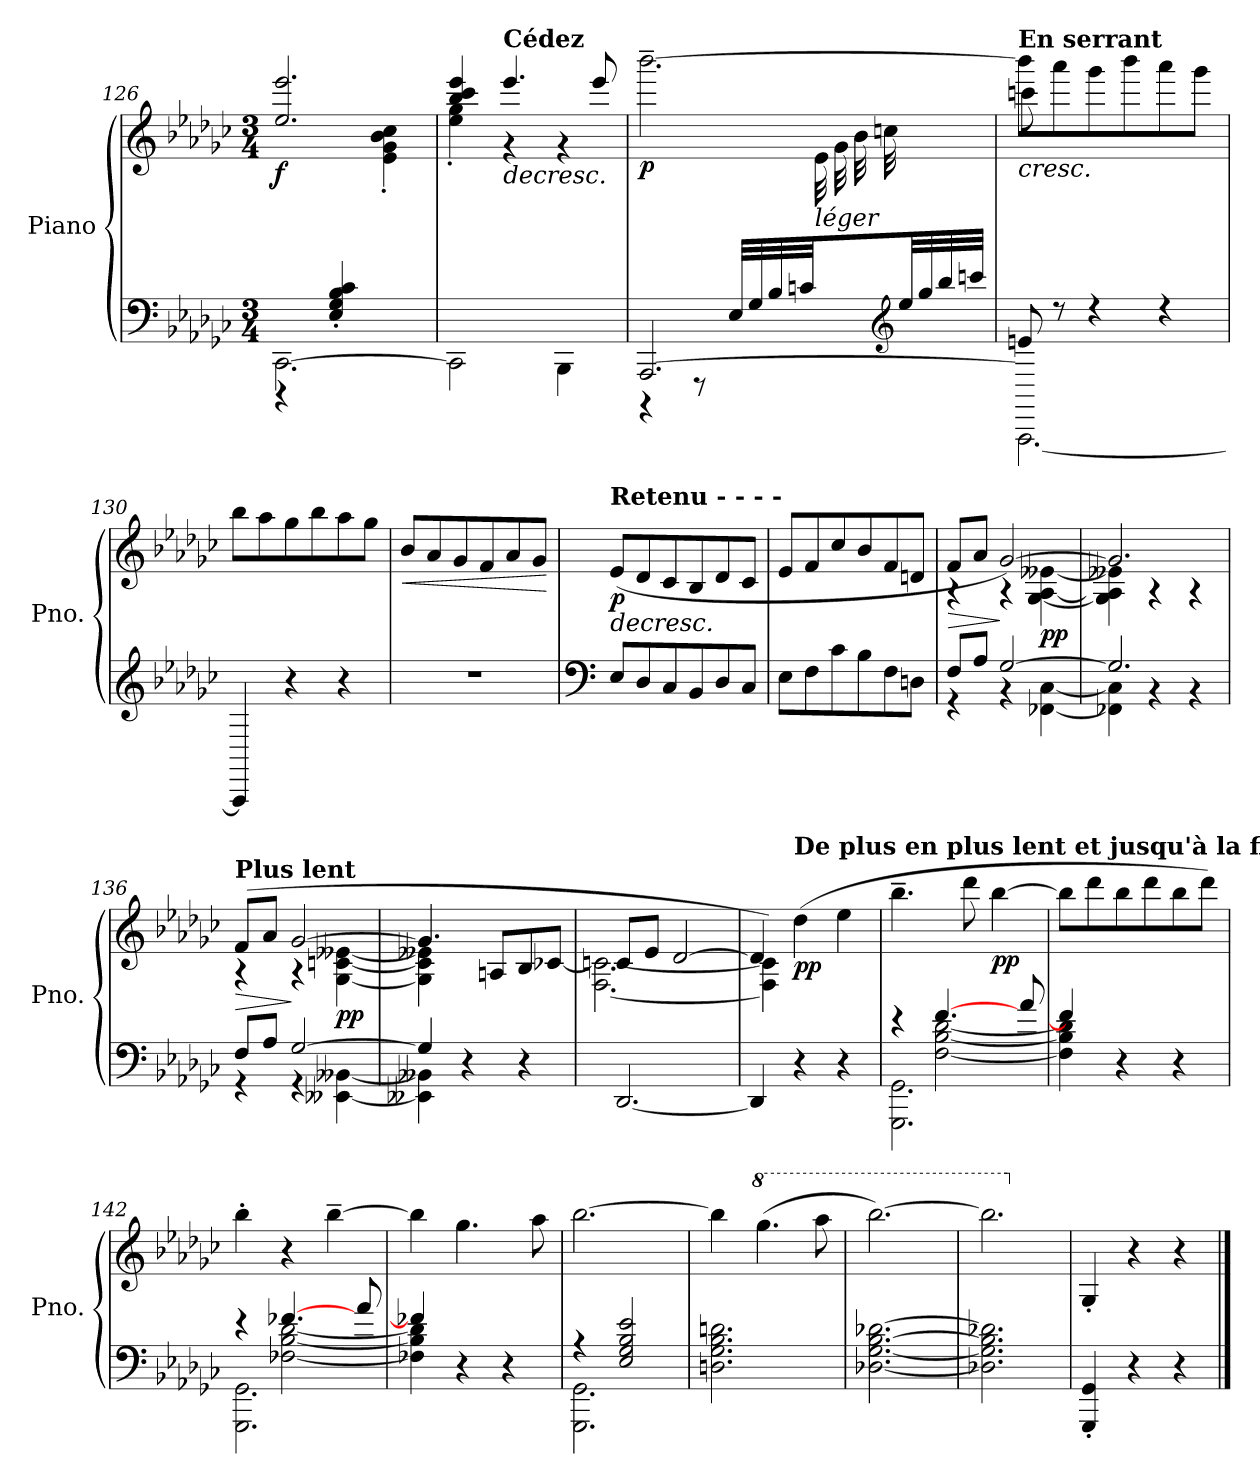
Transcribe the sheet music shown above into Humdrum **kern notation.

**kern	**kern	**dynam
*part1	*part1	*part1
*staff2	*staff1	*staff1/2
*I"Piano	*	*
*I'Pno.	*	*
*clefF4	*clefG2	*
*k[b-e-a-d-g-c-]	*k[b-e-a-d-g-c-]	*
*M3/4	*M3/4	*
=126	=126	=126
*^	*^	*
!	!	!	!	!LO:DY:b
[2.CC-\	4r	2.ee-/ 2.eee-/	2ryy	f
.	(>4E-/' 4G-/' 4B-/' 4c-/'	.	.	.
.	4ryy	.	4e-\' 4g-\' 4b-\' 4cc-\'	.
*v	*v	*	*	*
=127	=127	=127	=127
2CC-\]	4bb-/ 4ccc-/ 4eee-/	4ee-\' 4gg-\')	.
!	!LO:TX:a:B:t=Cédez	!	!
!	!	!	!LO:HP:b
.	4.eee-/	4r	>
4BBB-\	.	4r	.
.	8eee-/	.	.
!!LO:LB:g=z	!!
=128	=128	=128	=128
*^	*	*	*
!	!	!	!	!LO:DY:b
[2.AAA-/	4r	[2.bbb-~\	2ryy	p
.	8r	.	.	.
.	32E-/LLL	.	.	.
.	32G-/	.	.	.
.	32B-/	.	.	.
.	32cn/	.	.	.
!	!LO:TX:i:t=léger	!	!	!
.	8ryy	.	32e-\	.
.	.	.	32g-\	.
.	.	.	32b-\	.
.	.	.	32ccn\	.
*clefG2	*	*	*	*
.	32ee-/	.	8ryy	.
.	32gg-/	.	.	.
.	32bb-/	.	.	.
.	32cccn/JJJ	.	.	.
=129	=129	=129	=129	=129
!	!	!LO:TX:a:B:t=En  serrant	!	!
!	!	!	!	!LO:HP:b
8en/	2.AAA-\_	8bbb-\L]	8cccn\	<
8r	.	8aaa-\	2ryy	.
4r	.	8ggg-\	.	.
.	.	8bbb-\	.	.
4r	.	8aaa-\	.	.
.	.	8ggg-\J	8ryy	.
*v	*v	*	*	*
*	*v	*v	*
=130	=130	=130
4AAA-/]	8bb-\L	.
.	8aa-\	.
4r	8gg-\	.
.	8bb-\	.
4r	8aa-\	.
.	8gg-\J	.
.	.	]
=131	=131	=131
!	!	!LO:HP:b
2.r	8b-/L	<
.	8a-/	.
.	8g-/	.
.	8f/	.
.	8a-/	.
.	8g-/J	.
.	.	[
!!LO:LB:g=z
=132	=132	=132
*clefF4	*	*
!	!LO:TX:a:B:t=Retenu       -           -            -            -	!
!	!	!LO:HP:b
!	!	!LO:DY:n=1:b
8E-/L	(>8e-/L	> p
8D-/	8d-/	.
8C-/	8c-/	.
8BB-/	8B-/	.
8D-/	8d-/	.
8C-/J	8c-/J	.
=133	=133	=133
8E-\L	8e-/L	.
8F\	8f/	.
8c-\	8cc-/	.
8B-\	8b-/	.
8F\	8f/	.
8Dn\J	8dn/J	.
.	.	[
=134	=134	=134
*^	*	*
!	!	!	!LO:HP:b
*	*	*^	*
8F/L	4r	8f/L	4r	>
8A-/J	.	8a-/J	.	.
[2G-/	4r	[2g-/)	4r	]
!	!	!	!	!LO:DY:b
.	[4FF-X\ [4C-\	.	[4G-\ [4A-\ [4e--X\	pp
=135	=135	=135	=135	=135
2.G-/]	4FF-X\] 4C-\]	2.g-/]	4G-\] 4A-\] 4e--X\]	.
.	4r	.	4r	.
.	4r	.	4r	.
=136	=136	=136	=136	=136
!	!	!LO:TX:a:B:t=Plus lent	!	!
!	!	!	!	!LO:HP:b
8F/L	4r	(<8f/L	4r	>
8A-/J	.	8a-/J	.	.
[2G-/	4r	[2g-/	4r	]
!	!	!	!	!LO:DY:b
.	[4EE--X\ [4BB--X\	.	[4G-\ [4cn\ [4e--X\	pp
!!LO:LB:g=z	!!
=137	=137	=137	=137	=137
4G-/]	4EE--X\] 4BB--X\]	4.g-/]	4G-\] 4cn\] 4e--X\]	.
4r	2ryy	.	2ryy	.
.	.	8An/L	.	.
4r	.	8B-/	.	.
.	.	[8c-X/J	.	.
*v	*v	*	*	*
=138	=138	=138	=138
[2.DD-/	8cn/L	[2.F\ 2.c-\_	.
.	8e-/J	.	.
.	[2d-/	.	.
=139	=139	=139	=139
4DD-/]	4d-/]	4F\] 4c-\])	.
!	!LO:TX:a:B:t=De plus en plus lent et       jusqu'à la fin	!	!
!	!	!	!LO:DY:b
4r	(>4dd-\	2ryy	pp
4r	4ee-\	.	.
*	*v	*v	*
.	.	]
=140	=140	=140
*^	*	*
*	*^	*	*
4r	4ryy	2.GGG-\ 2.GG-\	4.bb-~\	.
[4.f/	[2F\ [2B-\ [2d-\	.	.	.
.	.	.	8ddd-\	.
!	!	!	!	!LO:DY:b
.	.	.	[4bb-\	pp
8a-/	.	.	.	.
*	*v	*v	*	*
=141	=141	=141	=141
4f/]	4F\] 4B-\] 4d-\]	8bb-\L]	.
.	.	8ddd-\	.
4r	2ryy	8bb-\	.
.	.	8ddd-\	.
4r	.	8bb-\	.
.	.	8ddd-\J)	.
!!LO:LB:g=z
=142	=142	=142	=142
*	*^	*	*
4r	4ryy	2.GGG-\ 2.GG-\	4bb-'\	.
[4.f-X/	[2F-X\ [2B-\ [2d-\	.	4r	.
.	.	.	[4bb-~\	.
8a-/	.	.	.	.
*	*v	*v	*	*
=143	=143	=143	=143
4f-X/]	4F-X\] 4B-\] 4d-\]	4bb-\]	.
4r	2ryy	4.gg-\	.
4r	.	.	.
.	.	8aa-\	.
=144	=144	=144	=144
4r	2.GGG-\ 2.GG-\	[2.bb-\	.
2E-/ 2G-/ 2B-/ 2e-/	.	.	.
*v	*v	*	*
=145	=145	=145
2.Dn\ 2.G-\ 2.B-\ 2.dn\	4bb-\]	.
*	*8va	*
!	!	!LO:DY:b
.	(>4.ggg-\	other-dynamics
.	8aaa-\	.
=146	=146	=146
[2.D-X\ [2.G-\ [2.B-\ [2.d-X\	[2.bbb-\)	.
=147	=147	=147
2.D-X\] 2.G-\] 2.B-\] 2.d-X\]	2.bbb-\]	.
=148	=148	=148
*	*X8va	*
4GGG-/' 4GG-/'	4G-'/	.
4r	4r	.
4r	4r	.
==	==	==
*-	*-	*-
